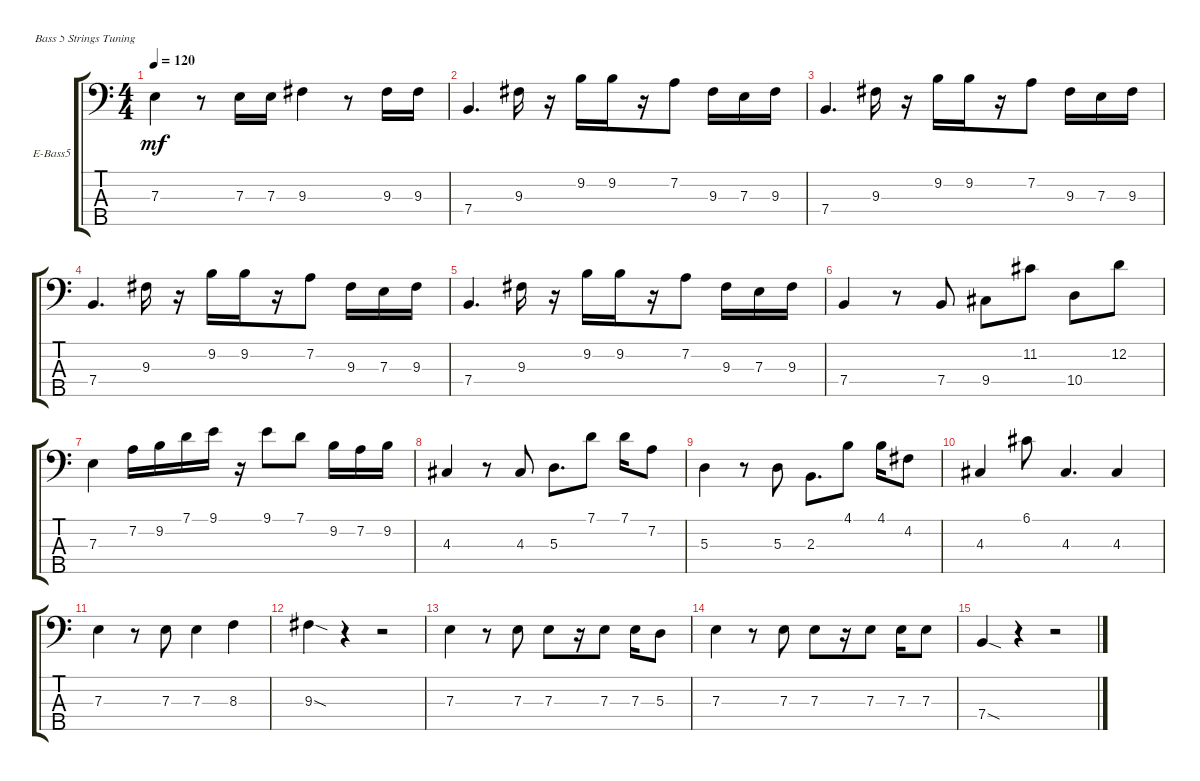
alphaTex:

\defaultSystemsLayout 4
\bracketExtendMode groupsimilarinstruments
\firstSystemTrackNameOrientation horizontal
\otherSystemsTrackNameOrientation horizontal
\track ("Electric Bass" "E-Bass5") {instrument electricbassfinger}
\staff {score tabs}
\tuning (G2 D2 A1 E1 B0)
\ts (4 4)
\tempo 120
\clef f4
\ks c
7.3.4{dy mf} r.8 7.3.16 7.3.16 9.3.4 r.8 9.3.16 9.3.16 |
7.4.4{d} 9.3.16 r.16 9.2.16 9.2.16 r.16 7.2.8 9.3.16 7.3.16 9.3.16 |
7.4.4{d} 9.3.16 r.16 9.2.16 9.2.16 r.16 7.2.8 9.3.16 7.3.16 9.3.16 |
7.4.4{d} 9.3.16 r.16 9.2.16 9.2.16 r.16 7.2.8 9.3.16 7.3.16 9.3.16 |
7.4.4{d} 9.3.16 r.16 9.2.16 9.2.16 r.16 7.2.8 9.3.16 7.3.16 9.3.16 |
7.4.4 r.8 7.4.8 9.4.8 11.2.8 10.4.8 12.2.8 |
7.3.4 7.2.16 9.2.16 7.1.16 9.1.16 r.16 9.1.8 7.1.8 9.2.16 7.2.16 9.2.16 |
4.3.4 r.8 4.3.8 5.3.8{d} 7.1.8 7.1.16 7.2.8 |
5.3.4 r.8 5.3.8 2.3.8{d} 4.1.8 4.1.16 4.2.8 |
4.3.4 6.1.8 4.3.4{d} 4.3.4 |
7.3.4 r.8 7.3.8 7.3.4 8.3.4 |
9.3{sod}.4 r.4 r.2 |
7.3.4 r.8 7.3.8 7.3.8 r.16 7.3.8 7.3.16 5.3.8 |
7.3.4 r.8 7.3.8 7.3.8 r.16 7.3.8 7.3.16 7.3.8 |
7.4{sod}.4 r.4 r.2
